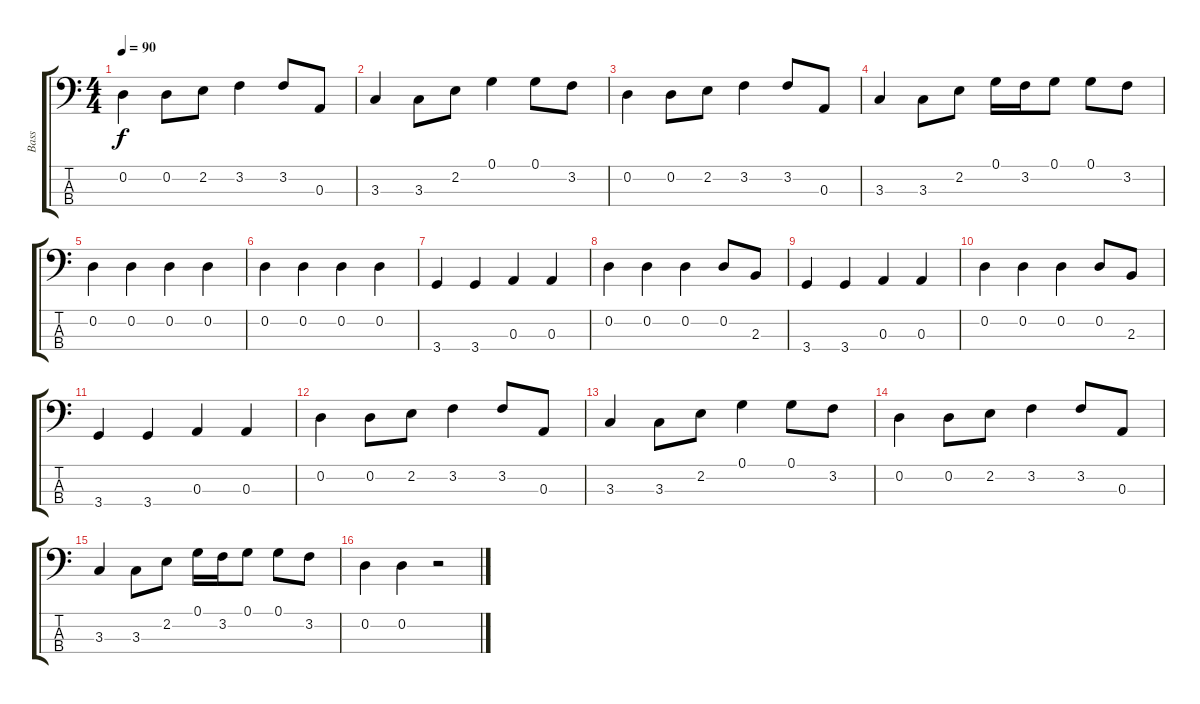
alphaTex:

\track ("Bass" "Bass") {instrument electricbassfinger}
\staff {score tabs}
\tuning (G2 D2 A1 E1) {hide}
\ts (4 4)
\tempo 90
\clef f4
\ks c
0.2.4{dy f} 0.2.8 2.2.8 3.2.4 3.2.8 0.3.8 |
3.3.4 3.3.8 2.2.8 0.1.4 0.1.8 3.2.8 |
0.2.4 0.2.8 2.2.8 3.2.4 3.2.8 0.3.8 |
3.3.4 3.3.8 2.2.8 0.1.16 3.2.16 0.1.8 0.1.8 3.2.8 |
0.2.4 0.2.4 0.2.4 0.2.4 |
0.2.4 0.2.4 0.2.4 0.2.4 |
3.4.4 3.4.4 0.3.4 0.3.4 |
0.2.4 0.2.4 0.2.4 0.2.8 2.3.8 |
3.4.4 3.4.4 0.3.4 0.3.4 |
0.2.4 0.2.4 0.2.4 0.2.8 2.3.8 |
3.4.4 3.4.4 0.3.4 0.3.4 |
0.2.4 0.2.8 2.2.8 3.2.4 3.2.8 0.3.8 |
3.3.4 3.3.8 2.2.8 0.1.4 0.1.8 3.2.8 |
0.2.4 0.2.8 2.2.8 3.2.4 3.2.8 0.3.8 |
3.3.4 3.3.8 2.2.8 0.1.16 3.2.16 0.1.8 0.1.8 3.2.8 |
0.2.4 0.2.4 r.2
